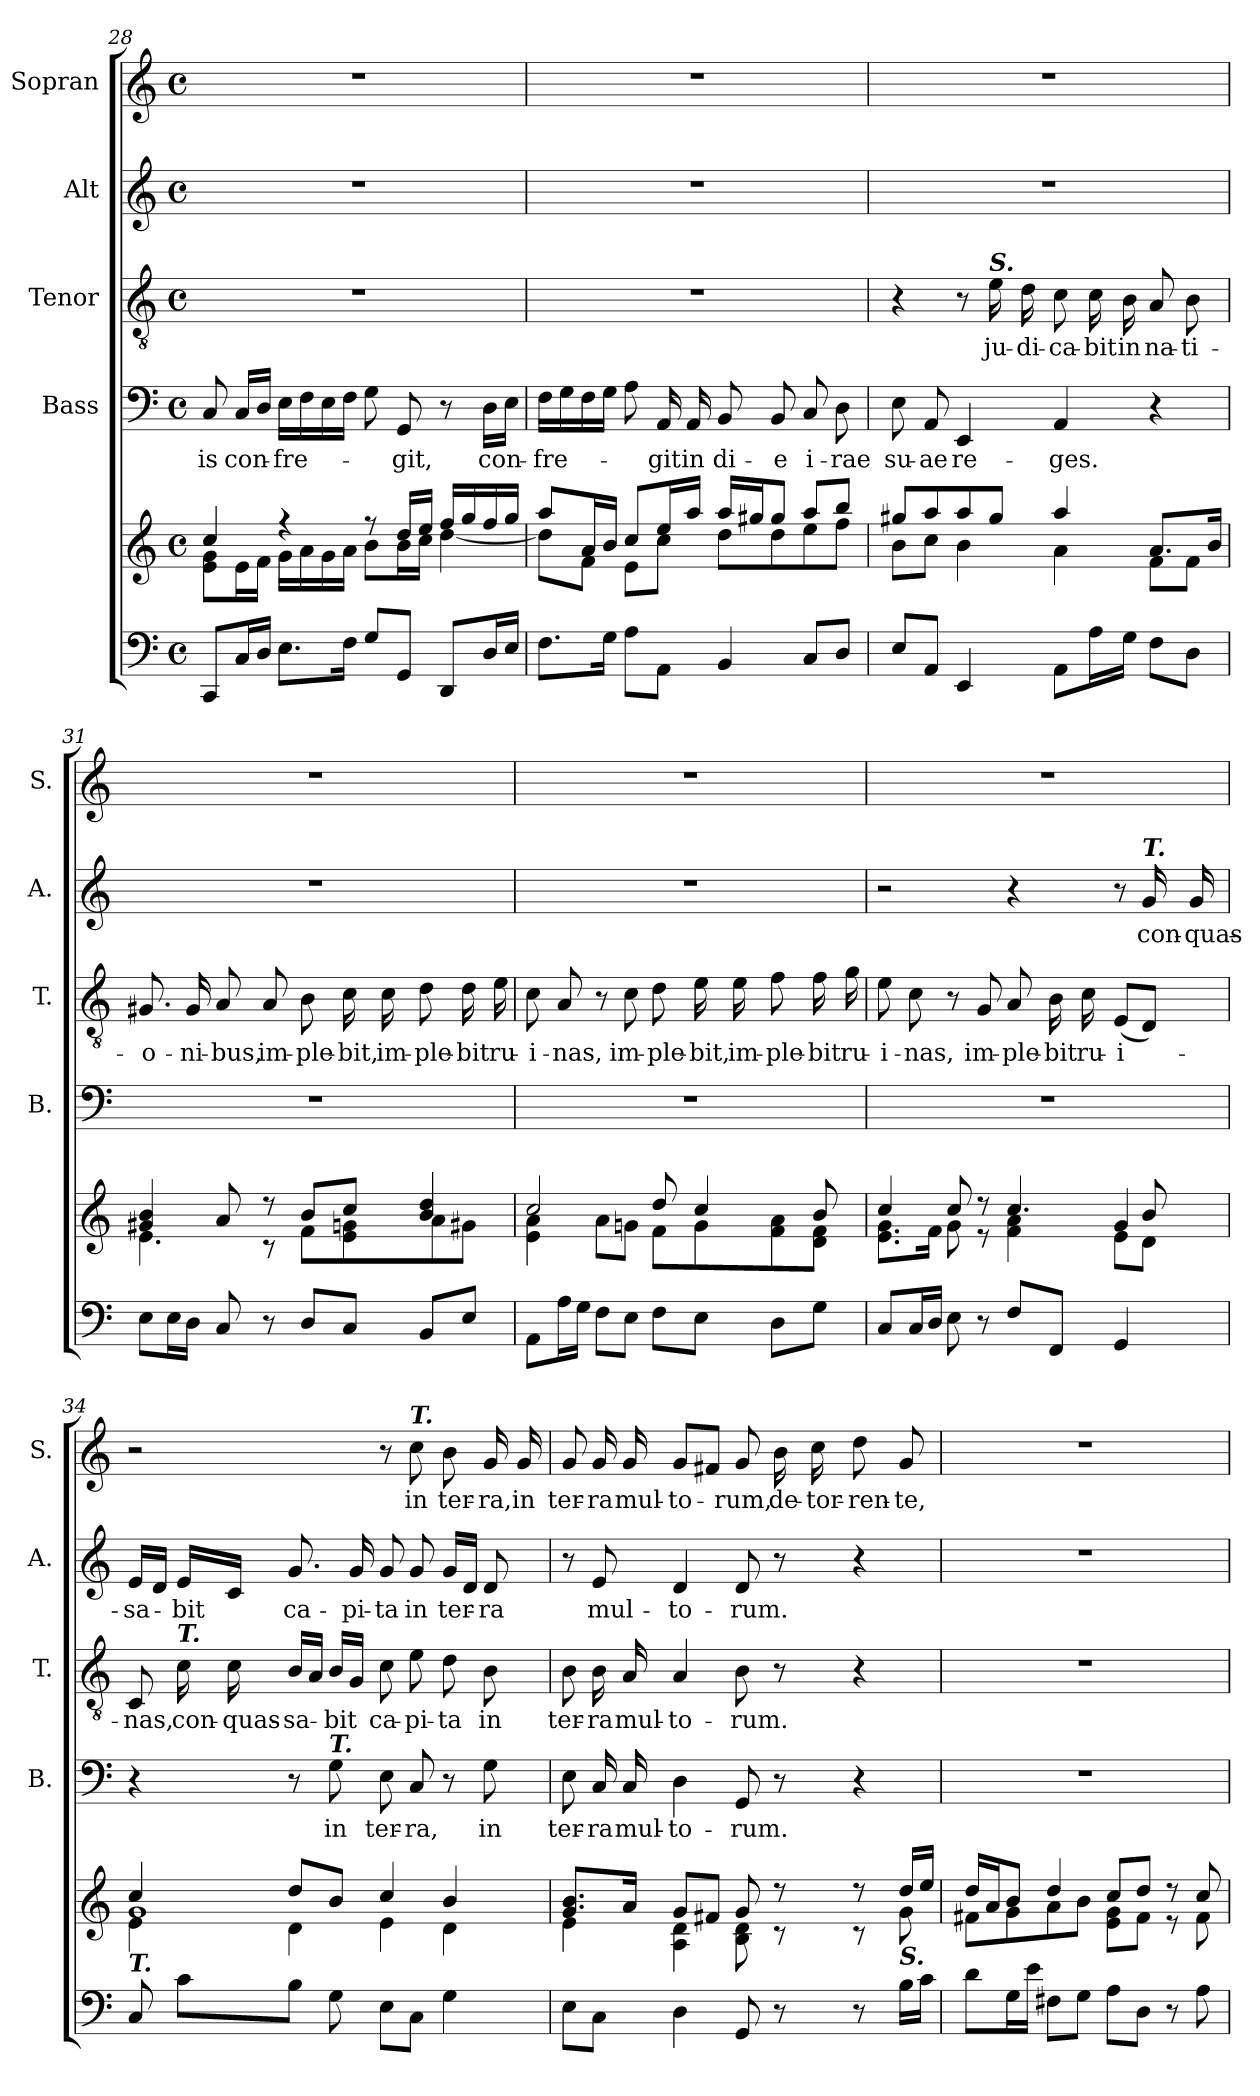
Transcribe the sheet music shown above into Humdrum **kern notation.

**kern	**kern	**kern	**text	**kern	**text	**kern	**text	**kern	**text
*part5	*part5	*part4	*part4	*part3	*part3	*part2	*part2	*part1	*part1
*staff6	*staff5	*staff4	*staff4	*staff3	*staff3	*staff2	*staff2	*staff1	*staff1
*	*	*I"Bass	*	*I"Tenor	*	*I"Alt	*	*I"Sopran	*
*	*	*I'B.	*	*I'T.	*	*I'A.	*	*I'S.	*
*clefF4	*clefG2	*clefF4	*	*clefGv2	*	*clefG2	*	*clefG2	*
*k[]	*k[]	*k[]	*	*k[]	*	*k[]	*	*k[]	*
*C:	*C:	*C:	*	*C:	*	*C:	*	*C:	*
*M4/4	*M4/4	*M4/4	*	*M4/4	*	*M4/4	*	*M4/4	*
*met(c)	*met(c)	*met(c)	*	*met(c)	*	*met(c)	*	*met(c)	*
=28	=28	=28	=28	=28	=28	=28	=28	=28	=28
*	*^	*	*	*	*	*	*	*	*
!	!	!	!	!LO:LY:b	!	!	!	!	!	!
8CC/L	4cc/	8e\ 8g\L	8C/	-is	1r	.	1r	.	1r	.
!	!	!	!	!LO:LY:b	!	!	!	!	!	!
16C/L	.	16e\L	16C/LL	con-	.	.	.	.	.	.
16D/JJ	.	16f\JJ	16D/JJ	.	.	.	.	.	.	.
!	!	!	!	!LO:LY:b	!	!	!	!	!	!
8.E\L	4rff	16g\LL	16E\LL	-fre-	.	.	.	.	.	.
.	.	16a\	16F\	.	.	.	.	.	.	.
.	.	16g\	16E\	.	.	.	.	.	.	.
16F\Jk	.	16a\JJ	16F\JJ	.	.	.	.	.	.	.
8G/L	8rff	8b\L	8G\	.	.	.	.	.	.	.
!	!	!	!	!LO:LY:b	!	!	!	!	!	!
8GG/J	16dd/LL	16b\L	8GG/	-git,	.	.	.	.	.	.
.	16ee/JJ	16cc\JJ	.	.	.	.	.	.	.	.
8DD/L	16ff/LL	[<4dd\	8r	.	.	.	.	.	.	.
.	16gg/	.	.	.	.	.	.	.	.	.
!	!	!	!	!LO:LY:b	!	!	!	!	!	!
16D/L	16ff/	.	16D\LL	con-	.	.	.	.	.	.
16E/JJ	16gg/JJ	.	16E\JJ	.	.	.	.	.	.	.
=29	=29	=29	=29	=29	=29	=29	=29	=29	=29	=29
!	!	!	!	!LO:LY:b	!	!	!	!	!	!
8.F\L	8aa/L	8dd\L]	16F\LL	-fre-	1r	.	1r	.	1r	.
.	.	.	16G\	.	.	.	.	.	.	.
.	16a/L	8f\J	16F\	.	.	.	.	.	.	.
16G\Jk	16b/JJ	.	16G\JJ	.	.	.	.	.	.	.
8A\L	8cc/L	8e\L	8A\	.	.	.	.	.	.	.
!	!	!	!	!LO:LY:b	!	!	!	!	!	!
8AA\J	16ee/L	8cc\J	16AA/	-git	.	.	.	.	.	.
!	!	!	!	!LO:LY:b	!	!	!	!	!	!
.	16aa/JJ	.	16AA/	in	.	.	.	.	.	.
!	!	!	!	!LO:LY:b	!	!	!	!	!	!
4BB/	16aa/LL	8dd\L	8BB/	di-	.	.	.	.	.	.
.	16gg#X/J	.	.	.	.	.	.	.	.	.
!	!	!	!	!LO:LY:b	!	!	!	!	!	!
.	8gg#/J	8dd\	8BB/	-e	.	.	.	.	.	.
!	!	!	!	!LO:LY:b	!	!	!	!	!	!
8C/L	8aa/L	8ee\	8C/	i-	.	.	.	.	.	.
!	!	!	!	!LO:LY:b	!	!	!	!	!	!
8D/J	8bb/J	8ff\J	8D\	-rae	.	.	.	.	.	.
!!LO:PB:g=z
=30	=30	=30	=30	=30	=30	=30	=30	=30	=30	=30
!	!	!	!	!LO:LY:b	!	!	!	!	!	!
8E/L	8gg#X/L	8b\L	8E\	su-	4r	.	1r	.	1r	.
!	!	!	!	!LO:LY:b	!	!	!	!	!	!
8AA/J	8aa/	8cc\J	8AA/	-ae	.	.	.	.	.	.
!	!	!	!	!LO:LY:b	!	!	!	!	!	!
4EE/	8aa/	4b\	4EE/	re-	8r	.	.	.	.	.
!	!	!	!	!	!LO:TX:a:Bi:t=S.	!	!	!	!	!
!	!	!	!	!	!	!LO:LY:b	!	!	!	!
.	8gg#/J	.	.	.	16e\	ju-	.	.	.	.
!	!	!	!	!	!	!LO:LY:b	!	!	!	!
.	.	.	.	.	16d\	-di-	.	.	.	.
!	!	!	!	!LO:LY:b	!	!LO:LY:b	!	!	!	!
8AA\L	4aa/	4a\	4AA/	-ges.	8c\	-ca-	.	.	.	.
!	!	!	!	!	!	!LO:LY:b	!	!	!	!
16A\L	.	.	.	.	16c\	-bit	.	.	.	.
!	!	!	!	!	!	!LO:LY:b	!	!	!	!
16G\JJ	.	.	.	.	16B\	in	.	.	.	.
!	!	!	!	!	!	!LO:LY:b	!	!	!	!
8F\L	8.a/L	8f\L	4r	.	8A/	na-	.	.	.	.
!	!	!	!	!	!	!LO:LY:b	!	!	!	!
8D\J	.	8f\J	.	.	8B\	-ti-	.	.	.	.
.	16b/Jk	.	.	.	.	.	.	.	.	.
=31	=31	=31	=31	=31	=31	=31	=31	=31	=31	=31
!	!	!	!	!	!	!LO:LY:b	!	!	!	!
8E\L	4g#X/ 4b/	4.e\	1r	.	8.G#X/	-o-	1r	.	1r	.
16E\L	.	.	.	.	.	.	.	.	.	.
!	!	!	!	!	!	!LO:LY:b	!	!	!	!
16D\JJ	.	.	.	.	16G#/	-ni-	.	.	.	.
!	!	!	!	!	!	!LO:LY:b	!	!	!	!
8C/	8a/	.	.	.	8A/	-bus,	.	.	.	.
!	!	!	!	!	!	!LO:LY:b	!	!	!	!
8r	8r	8r	.	.	8A/	im-	.	.	.	.
!	!	!	!	!	!	!LO:LY:b	!	!	!	!
8D/L	8b/L	8f\L	.	.	8B\	-ple-	.	.	.	.
!	!	!	!	!	!	!LO:LY:b	!	!	!	!
8C/J	8cc/J	8e\ 8g\	.	.	16c\	-bit,	.	.	.	.
!	!	!	!	!	!	!LO:LY:b	!	!	!	!
.	.	.	.	.	16c\	im-	.	.	.	.
!	!	!	!	!	!	!LO:LY:b	!	!	!	!
8BB/L	4b/ 4dd/	8a\	.	.	8d\	-ple-	.	.	.	.
!	!	!	!	!	!	!LO:LY:b	!	!	!	!
8E/J	.	8g#X\J	.	.	16d\	-bit	.	.	.	.
!	!	!	!	!	!	!LO:LY:b	!	!	!	!
.	.	.	.	.	16e\	ru-	.	.	.	.
=32	=32	=32	=32	=32	=32	=32	=32	=32	=32	=32
!	!	!	!	!	!	!LO:LY:b	!	!	!	!
8AA\L	2cc/	4e\ 4a\	1r	.	8c\	-i-	1r	.	1r	.
!	!	!	!	!	!	!LO:LY:b	!	!	!	!
16A\L	.	.	.	.	8A/	-nas,	.	.	.	.
16G\JJ	.	.	.	.	.	.	.	.	.	.
8F\L	.	8a\L	.	.	8r	.	.	.	.	.
!	!	!	!	!	!	!LO:LY:b	!	!	!	!
8E\J	.	8gn\J	.	.	8c\	im-	.	.	.	.
!	!	!	!	!	!	!LO:LY:b	!	!	!	!
8F\L	8dd/	8f\L	.	.	8d\	-ple-	.	.	.	.
!	!	!	!	!	!	!LO:LY:b	!	!	!	!
8E\J	4cc/	8g\	.	.	16e\	-bit,	.	.	.	.
!	!	!	!	!	!	!LO:LY:b	!	!	!	!
.	.	.	.	.	16e\	im-	.	.	.	.
!	!	!	!	!	!	!LO:LY:b	!	!	!	!
8D\L	.	8f\ 8a\	.	.	8f\	-ple-	.	.	.	.
!	!	!	!	!	!	!LO:LY:b	!	!	!	!
8G\J	8b/	8d\ 8f\J	.	.	16f\	-bit	.	.	.	.
!	!	!	!	!	!	!LO:LY:b	!	!	!	!
.	.	.	.	.	16g\	ru-	.	.	.	.
!!LO:LB:g=z
=33	=33	=33	=33	=33	=33	=33	=33	=33	=33	=33
*	*	*^	*	*	*	*	*	*	*	*
!	!	!	!	!	!	!	!LO:LY:b	!	!	!	!
8C/L	4cc/	8.e\ 8.g\L	2.ryy	1r	.	8e\	-i-	2r	.	1r	.
!	!	!	!	!	!	!	!LO:LY:b	!	!	!	!
16C/L	.	.	.	.	.	8c\	-nas,	.	.	.	.
16D/JJ	.	16f\Jk	.	.	.	.	.	.	.	.	.
8E\	8cc/	8g\	.	.	.	8r	.	.	.	.	.
!	!	!	!	!	!	!	!LO:LY:b	!	!	!	!
8r	8r	8r	.	.	.	8G/	im-	.	.	.	.
!	!	!	!	!	!	!	!LO:LY:b	!	!	!	!
8F/L	4.cc/	4f\ 4a\	.	.	.	8A/	-ple-	4r	.	.	.
!	!	!	!	!	!	!	!LO:LY:b	!	!	!	!
8FF/J	.	.	.	.	.	16B\	-bit	.	.	.	.
!	!	!	!	!	!	!	!LO:LY:b	!	!	!	!
.	.	.	.	.	.	16c\	ru-	.	.	.	.
!	!	!	!	!	!	!	!LO:LY:b	!	!	!	!
4GG/	.	8e\L	4g/	.	.	(<8E/L	-i-	8r	.	.	.
!	!	!	!	!	!	!	!	!LO:TX:a:Bi:t=T.	!	!	!
!	!	!	!	!	!	!	!	!	!LO:LY:b	!	!
.	8b/	8d\J	.	.	.	8D/J)	.	16g/	con-	.	.
!	!	!	!	!	!	!	!	!	!LO:LY:b	!	!
.	.	.	.	.	.	.	.	16g/	-quas-	.	.
=34	=34	=34	=34	=34	=34	=34	=34	=34	=34	=34	=34
!	!LO:TX:b:Bi:t=T.	!	!	!	!	!	!	!	!	!	!
!	!	!	!	!	!	!	!LO:LY:b	!	!LO:LY:b	!	!
8C/	4cc/	4e\	1g	4r	.	8C/	-nas,	16e/LL	-sa-	2r	.
.	.	.	.	.	.	.	.	16d/JJ	.	.	.
!	!	!	!	!	!	!LO:TX:a:Bi:t=T.	!	!	!	!	!
!	!	!	!	!	!	!	!LO:LY:b	!	!LO:LY:b	!	!
8c\L	.	.	.	.	.	16c\	con-	16e/LL	-bit	.	.
!	!	!	!	!	!	!	!LO:LY:b	!	!	!	!
.	.	.	.	.	.	16c\	-quas-	16c/JJ	.	.	.
!	!	!	!	!	!	!	!LO:LY:b	!	!LO:LY:b	!	!
8B\J	8dd/L	4d\	.	8r	.	16B/LL	-sa-	8.g/	ca-	.	.
.	.	.	.	.	.	16A/JJ	.	.	.	.	.
!	!	!	!	!LO:TX:a:Bi:t=T.	!	!	!	!	!	!	!
!	!	!	!	!	!LO:LY:b	!	!LO:LY:b	!	!	!	!
8G\	8b/J	.	.	8G\	in	16B/LL	-bit	.	.	.	.
!	!	!	!	!	!	!	!	!	!LO:LY:b	!	!
.	.	.	.	.	.	16G/JJ	.	16g/	-pi-	.	.
!	!	!	!	!	!LO:LY:b	!	!LO:LY:b	!	!LO:LY:b	!	!
8E\L	4cc/	4e\	.	8E\	ter-	8c\	ca-	8g/	-ta	8r	.
!	!	!	!	!	!	!	!	!	!	!LO:TX:a:Bi:t=T.	!
!	!	!	!	!	!LO:LY:b	!	!LO:LY:b	!	!LO:LY:b	!	!LO:LY:b
8C\J	.	.	.	8C/	-ra,	8e\	-pi-	8g/	in	8cc\	in
!	!	!	!	!	!	!	!LO:LY:b	!	!LO:LY:b	!	!LO:LY:b
4G\	4b/	4d\	.	8r	.	8d\	-ta	16g/LL	ter-	8b\	ter-
.	.	.	.	.	.	.	.	16d/JJ	.	.	.
!	!	!	!	!	!LO:LY:b	!	!LO:LY:b	!	!LO:LY:b	!	!LO:LY:b
.	.	.	.	8G\	in	8B\	in	8d/	-ra	16g/	-ra,
!	!	!	!	!	!	!	!	!	!	!	!LO:LY:b
.	.	.	.	.	.	.	.	.	.	16g/	in
*	*	*v	*v	*	*	*	*	*	*	*	*
=35	=35	=35	=35	=35	=35	=35	=35	=35	=35	=35
!	!	!	!	!LO:LY:b	!	!LO:LY:b	!	!	!	!LO:LY:b
8E\L	8.g/ 8.b/L	4e\	8E\	ter-	8B\	ter-	8r	.	8g/	ter-
!	!	!	!	!LO:LY:b	!	!LO:LY:b	!	!LO:LY:b	!	!LO:LY:b
8C\J	.	.	16C/	-ra	16B\	-ra	8e/	mul-	16g/	-ra
!	!	!	!	!LO:LY:b	!	!LO:LY:b	!	!	!	!LO:LY:b
.	16a/Jk	.	16C/	mul-	16A/	mul-	.	.	16g/	mul-
!	!	!	!	!LO:LY:b	!	!LO:LY:b	!	!LO:LY:b	!	!LO:LY:b
4D\	8g/L	4A\ 4d\	4D\	-to-	4A/	-to-	4d/	-to-	8g/L	-to-
.	8f#X/J	.	.	.	.	.	.	.	8f#X/J	.
!	!	!	!	!LO:LY:b	!	!LO:LY:b	!	!LO:LY:b	!	!LO:LY:b
8GG/	8g/	8B\ 8d\	8GG/	-rum.	8B\	-rum.	8d/	-rum.	8g/	-rum,
!	!	!	!	!	!	!	!	!	!	!LO:LY:b
8r	8r	8r	8r	.	8r	.	8r	.	16b\	de-
!	!	!	!	!	!	!	!	!	!	!LO:LY:b
.	.	.	.	.	.	.	.	.	16cc\	-tor-
!	!	!	!	!	!	!	!	!	!	!LO:LY:b
8r	8r	8r	4r	.	4r	.	4r	.	8dd\	-ren-
!	!LO:TX:b:Bi:t=S.	!	!	!	!	!	!	!	!	!
!	!	!	!	!	!	!	!	!	!	!LO:LY:b
16B\LL	16dd/LL	8g\	.	.	.	.	.	.	8g/	-te,
16c\JJ	16ee/JJ	.	.	.	.	.	.	.	.	.
!!LO:PB:g=z
=36	=36	=36	=36	=36	=36	=36	=36	=36	=36	=36
8d\L	16dd/LL	8f#X\L	1r	.	1r	.	1r	.	1r	.
.	16a/J	.	.	.	.	.	.	.	.	.
16G\L	8b/J	8g\	.	.	.	.	.	.	.	.
16e\JJ	.	.	.	.	.	.	.	.	.	.
8F#X\L	4dd/	8a\	.	.	.	.	.	.	.	.
8G\J	.	8b\J	.	.	.	.	.	.	.	.
8A\L	8cc/L	8e\ 8g\L	.	.	.	.	.	.	.	.
8D\J	8dd/J	8f#\J	.	.	.	.	.	.	.	.
8r	8r	8r	.	.	.	.	.	.	.	.
8A\	8cc/	8f#\	.	.	.	.	.	.	.	.
*	*v	*v	*	*	*	*	*	*	*	*
=	=	=	=	=	=	=	=	=	=
*-	*-	*-	*-	*-	*-	*-	*-	*-	*-
